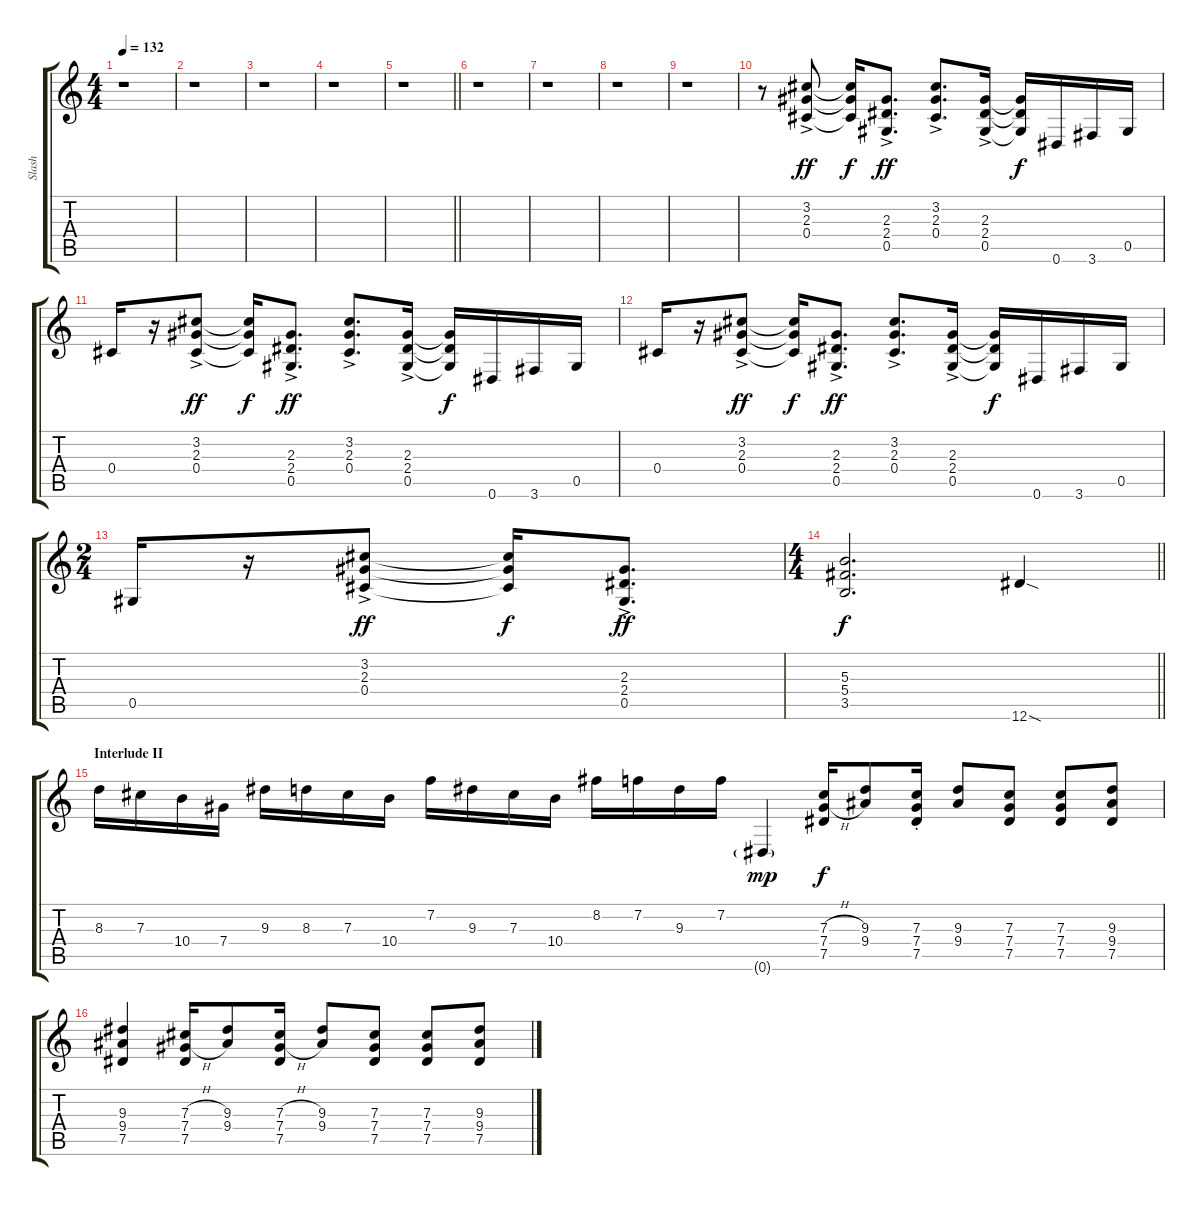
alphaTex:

\track ("Slash" "Slash") {instrument distortionguitar}
\staff {score tabs}
\tuning (Eb4 Bb3 Gb3 Db3 Ab2 Eb2) {hide}
\ts (4 4)
\tempo 132
\clef g2
\ks c
r.1{dy f} |
r.1 |
r.1 |
r.1 |
\barLineRight lightlight
r.1 |
r.1 |
r.1 |
r.1 |
r.1 |
r.8 (3.2{ac} 2.3{ac} 0.4{ac}).8{dy ff} (3.2{t} 2.3{t} 0.4{t}).16{dy f} (2.3{ac} 2.4{ac} 0.5{ac}).8{d dy ff} (3.2{ac} 2.3{ac} 0.4{ac}).8{d} (2.3{ac} 2.4{ac} 0.5{ac}).16 (2.3{t} 2.4{t} 0.5{t}).16{dy f} 0.6.16 3.6.16 0.5.16 |
0.4.16 r.16 (3.2{ac} 2.3{ac} 0.4{ac}).8{dy ff} (3.2{t} 2.3{t} 0.4{t}).16{dy f} (2.3{ac} 2.4{ac} 0.5{ac}).8{d dy ff} (3.2{ac} 2.3{ac} 0.4{ac}).8{d} (2.3{ac} 2.4{ac} 0.5{ac}).16 (2.3{t} 2.4{t} 0.5{t}).16{dy f} 0.6.16 3.6.16 0.5.16 |
0.4.16 r.16 (3.2{ac} 2.3{ac} 0.4{ac}).8{dy ff} (3.2{t} 2.3{t} 0.4{t}).16{dy f} (2.3{ac} 2.4{ac} 0.5{ac}).8{d dy ff} (3.2{ac} 2.3{ac} 0.4{ac}).8{d} (2.3{ac} 2.4{ac} 0.5{ac}).16 (2.3{t} 2.4{t} 0.5{t}).16{dy f} 0.6.16 3.6.16 0.5.16 |
\ts (2 4)
0.5.16 r.16 (3.2{ac} 2.3{ac} 0.4{ac}).8{dy ff} (3.2{t} 2.3{t} 0.4{t}).16{dy f} (2.3{ac} 2.4{ac} 0.5{ac}).8{d dy ff} |
\ts (4 4)
\barLineRight lightlight
(5.3 5.4 3.5).2{d dy f} 12.6{sod}.4 |
\section ("" "Interlude II")
8.3.16 7.3.16 10.4.16 7.4.16 9.3.16 8.3.16 7.3.16 10.4.16 7.2.16 9.3.16 7.3.16 10.4.16 8.2.16 7.2.16 9.3.16 7.2.16 0.6{g}.4{dy mp} (7.3{h} 7.4{h} 7.5).16{dy f} (9.3 9.4).8 (7.3{st} 7.4{st} 7.5{st}).16 (9.3 9.4).8 (7.3 7.4 7.5).8 (7.3 7.4 7.5).8 (9.3 9.4 7.5).8 |
(9.3 9.4 7.5).4 (7.3{h} 7.4{h} 7.5).16 (9.3 9.4).8 (7.3{h} 7.4{h} 7.5).16 (9.3 9.4).8 (7.3 7.4 7.5).8 (7.3 7.4 7.5).8 (9.3 9.4 7.5).8
